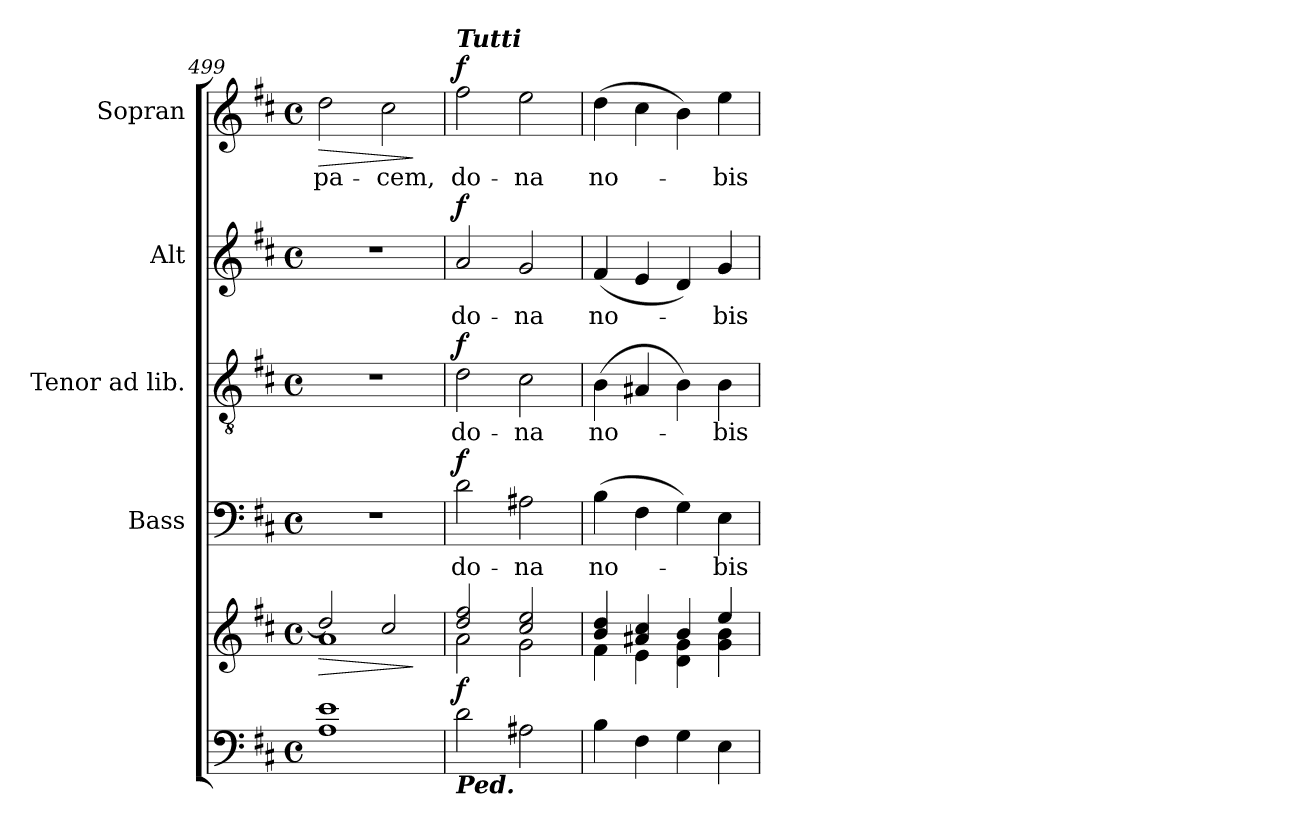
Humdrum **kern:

**kern	**kern	**dynam	**kern	**text	**dynam	**kern	**text	**dynam	**kern	**text	**dynam	**kern	**text	**dynam
*part5	*part5	*part5	*part4	*part4	*part4	*part3	*part3	*part3	*part2	*part2	*part2	*part1	*part1	*part1
*staff6	*staff5	*staff5/6	*staff4	*staff4	*staff4	*staff3	*staff3	*staff3	*staff2	*staff2	*staff2	*staff1	*staff1	*staff1
*	*	*	*I"Bass	*	*	*I"Tenor ad lib.	*	*	*I"Alt	*	*	*I"Sopran	*	*
*	*	*	*I'B.	*	*	*I'T.	*	*	*I'A.	*	*	*I'S.	*	*
*clefF4	*clefG2	*	*clefF4	*	*	*clefGv2	*	*	*clefG2	*	*	*clefG2	*	*
*k[f#c#]	*k[f#c#]	*	*k[f#c#]	*	*	*k[f#c#]	*	*	*k[f#c#]	*	*	*k[f#c#]	*	*
*D:	*D:	*	*D:	*	*	*D:	*	*	*D:	*	*	*D:	*	*
*M4/4	*M4/4	*	*M4/4	*	*	*M4/4	*	*	*M4/4	*	*	*M4/4	*	*
*met(c)	*met(c)	*	*met(c)	*	*	*met(c)	*	*	*met(c)	*	*	*met(c)	*	*
=499	=499	=499	=499	=499	=499	=499	=499	=499	=499	=499	=499	=499	=499	=499
*^	*	*	*	*	*	*	*	*	*	*	*	*	*	*
!	!	!	!LO:HP:b	!	!	!	!	!	!	!	!	!	!	!LO:LY:b	!LO:HP:b
*	*	*^	*	*	*	*	*	*	*	*	*	*	*	*	*
1e	1A	2dd/]	1a	>	1r	.	.	1r	.	.	1r	.	.	2dd\	pa-	>
!	!	!	!	!	!	!	!	!	!	!	!	!	!	!	!LO:LY:b	!
.	.	2cc#/	.	.	.	.	.	.	.	.	.	.	.	2cc#\	-cem,	.
*v	*v	*	*	*	*	*	*	*	*	*	*	*	*	*	*	*
*	*v	*v	*	*	*	*	*	*	*	*	*	*	*	*	*
.	.	]	.	.	.	.	.	.	.	.	.	.	.	]
=500	=500	=500	=500	=500	=500	=500	=500	=500	=500	=500	=500	=500	=500	=500
*	*^	*	*	*	*	*	*	*	*	*	*	*	*	*
!	!	!	!	!	!	!	!	!	!	!	!	!	!LO:TX:a:Bi:t=Tutti	!	!
!LO:TX:b:Bi:t=Ped.	!	!	!	!	!	!	!	!	!	!	!	!	!	!	!
!	!	!	!LO:DY:b	!	!LO:LY:b	!LO:DY:a	!	!LO:LY:b	!LO:DY:a	!	!LO:LY:b	!LO:DY:a	!	!LO:LY:b	!LO:DY:a
2d\	2dd/ 2ff#/	2a\	f	2d\	do-	f	2d\	do-	f	2a/	do-	f	2ff#\	do-	f
!	!	!	!	!	!LO:LY:b	!	!	!LO:LY:b	!	!	!LO:LY:b	!	!	!LO:LY:b	!
2A#X\	2cc#/ 2ee/	2g\	.	2A#X\	-na	.	2c#\	-na	.	2g/	-na	.	2ee\	-na	.
=501	=501	=501	=501	=501	=501	=501	=501	=501	=501	=501	=501	=501	=501	=501	=501
!	!	!	!	!	!LO:LY:b	!	!	!LO:LY:b	!	!	!LO:LY:b	!	!	!LO:LY:b	!
4B\	4b/ 4dd/	4f#\	.	(>4B\	no-	.	(>4B\	no-	.	(<4f#/	no-	.	(>4dd\	no-	.
4F#\	4a#X/ 4cc#/	4e\	.	4F#\	.	.	4A#X/	.	.	4e/	.	.	4cc#\	.	.
4G\	4b/	4d\ 4g\	.	4G\)	.	.	4B\)	.	.	4d/)	.	.	4b\)	.	.
!	!	!	!	!	!LO:LY:b	!	!	!LO:LY:b	!	!	!LO:LY:b	!	!	!LO:LY:b	!
4E\	4ee/	4g\ 4b\	.	4E\	-bis	.	4B\	-bis	.	4g/	-bis	.	4ee\	-bis	.
*	*v	*v	*	*	*	*	*	*	*	*	*	*	*	*	*
=	=	=	=	=	=	=	=	=	=	=	=	=	=	=
*-	*-	*-	*-	*-	*-	*-	*-	*-	*-	*-	*-	*-	*-	*-
